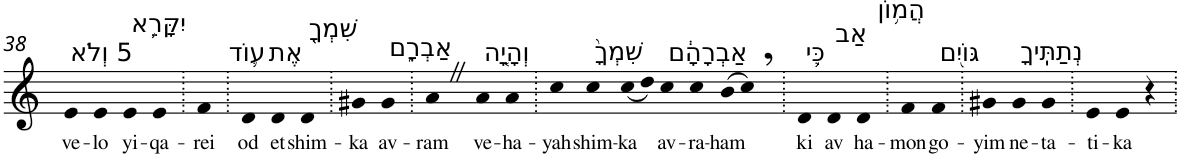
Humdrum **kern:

**kern	**text
*part1	*part1
*staff1	*staff1
*I"Piano	*
*I'Pno	*
!!LO:PB:g=z
*clefG2	*
*k[]	*
=38	=38
!LO:TX:a:t=5 וְלֹא	!
!	!LO:LY:b
4e	ve-
!	!LO:LY:b
4e	-lo
!LO:TX:a:t=יִקָּרֵ֥א	!
!	!LO:LY:b
4e	yi-
!	!LO:LY:b
4e	-qa-
=39.	=39.
!	!LO:LY:b
4f	-rei
=40.	=40.
!LO:TX:a:t=ע֛וֹד	!
!	!LO:LY:b
4d	od
!LO:TX:a:t=אֶת	!
!	!LO:LY:b
4d	et
!LO:TX:a:t=שִׁמְךָ֖	!
!	!LO:LY:b
4d	shim-
=41.	=41.
!	!LO:LY:b
4g#X	-ka
!LO:TX:a:t=אַבְרָ֑ם	!
!	!LO:LY:b
4g#	av-
=42.	=42.
!	!LO:LY:b
4aZ	-ram
!LO:TX:a:t=וְהָיָ֤ה	!
!	!LO:LY:b
4a	ve-
!	!LO:LY:b
4a	-ha-
=43.	=43.
!	!LO:LY:b
4cc	-yah
!LO:TX:a:t=שִׁמְךָ֙	!
!	!LO:LY:b
4cc	shim-
!	!LO:LY:b
(<8cc	-ka
8dd)	.
!LO:TX:a:t=אַבְרָהָ֔ם	!
!	!LO:LY:b
4cc	av-
!	!LO:LY:b
4cc	-ra-
!	!LO:LY:b
(>8b	-ham
8cc,)	.
=44.	=44.
!LO:TX:a:t=כִּ֛י	!
!	!LO:LY:b
4d	ki
!LO:TX:a:t=אַב	!
!	!LO:LY:b
4d	av
!LO:TX:a:t=הֲמ֥וֹן	!
!	!LO:LY:b
4d	ha-
=45.	=45.
!	!LO:LY:b
4f	-mon
!LO:TX:a:t=גּוֹיִ֖ם	!
!	!LO:LY:b
4f	go-
=46.	=46.
!	!LO:LY:b
4g#X	-yim
!LO:TX:a:t=נְתַתִּֽיךָ	!
!	!LO:LY:b
4g#	ne-
!	!LO:LY:b
4g#	-ta-
=47.	=47.
!	!LO:LY:b
4e	-ti-
!	!LO:LY:b
4e	-ka
4r	.
=.	=.
*-	*-
